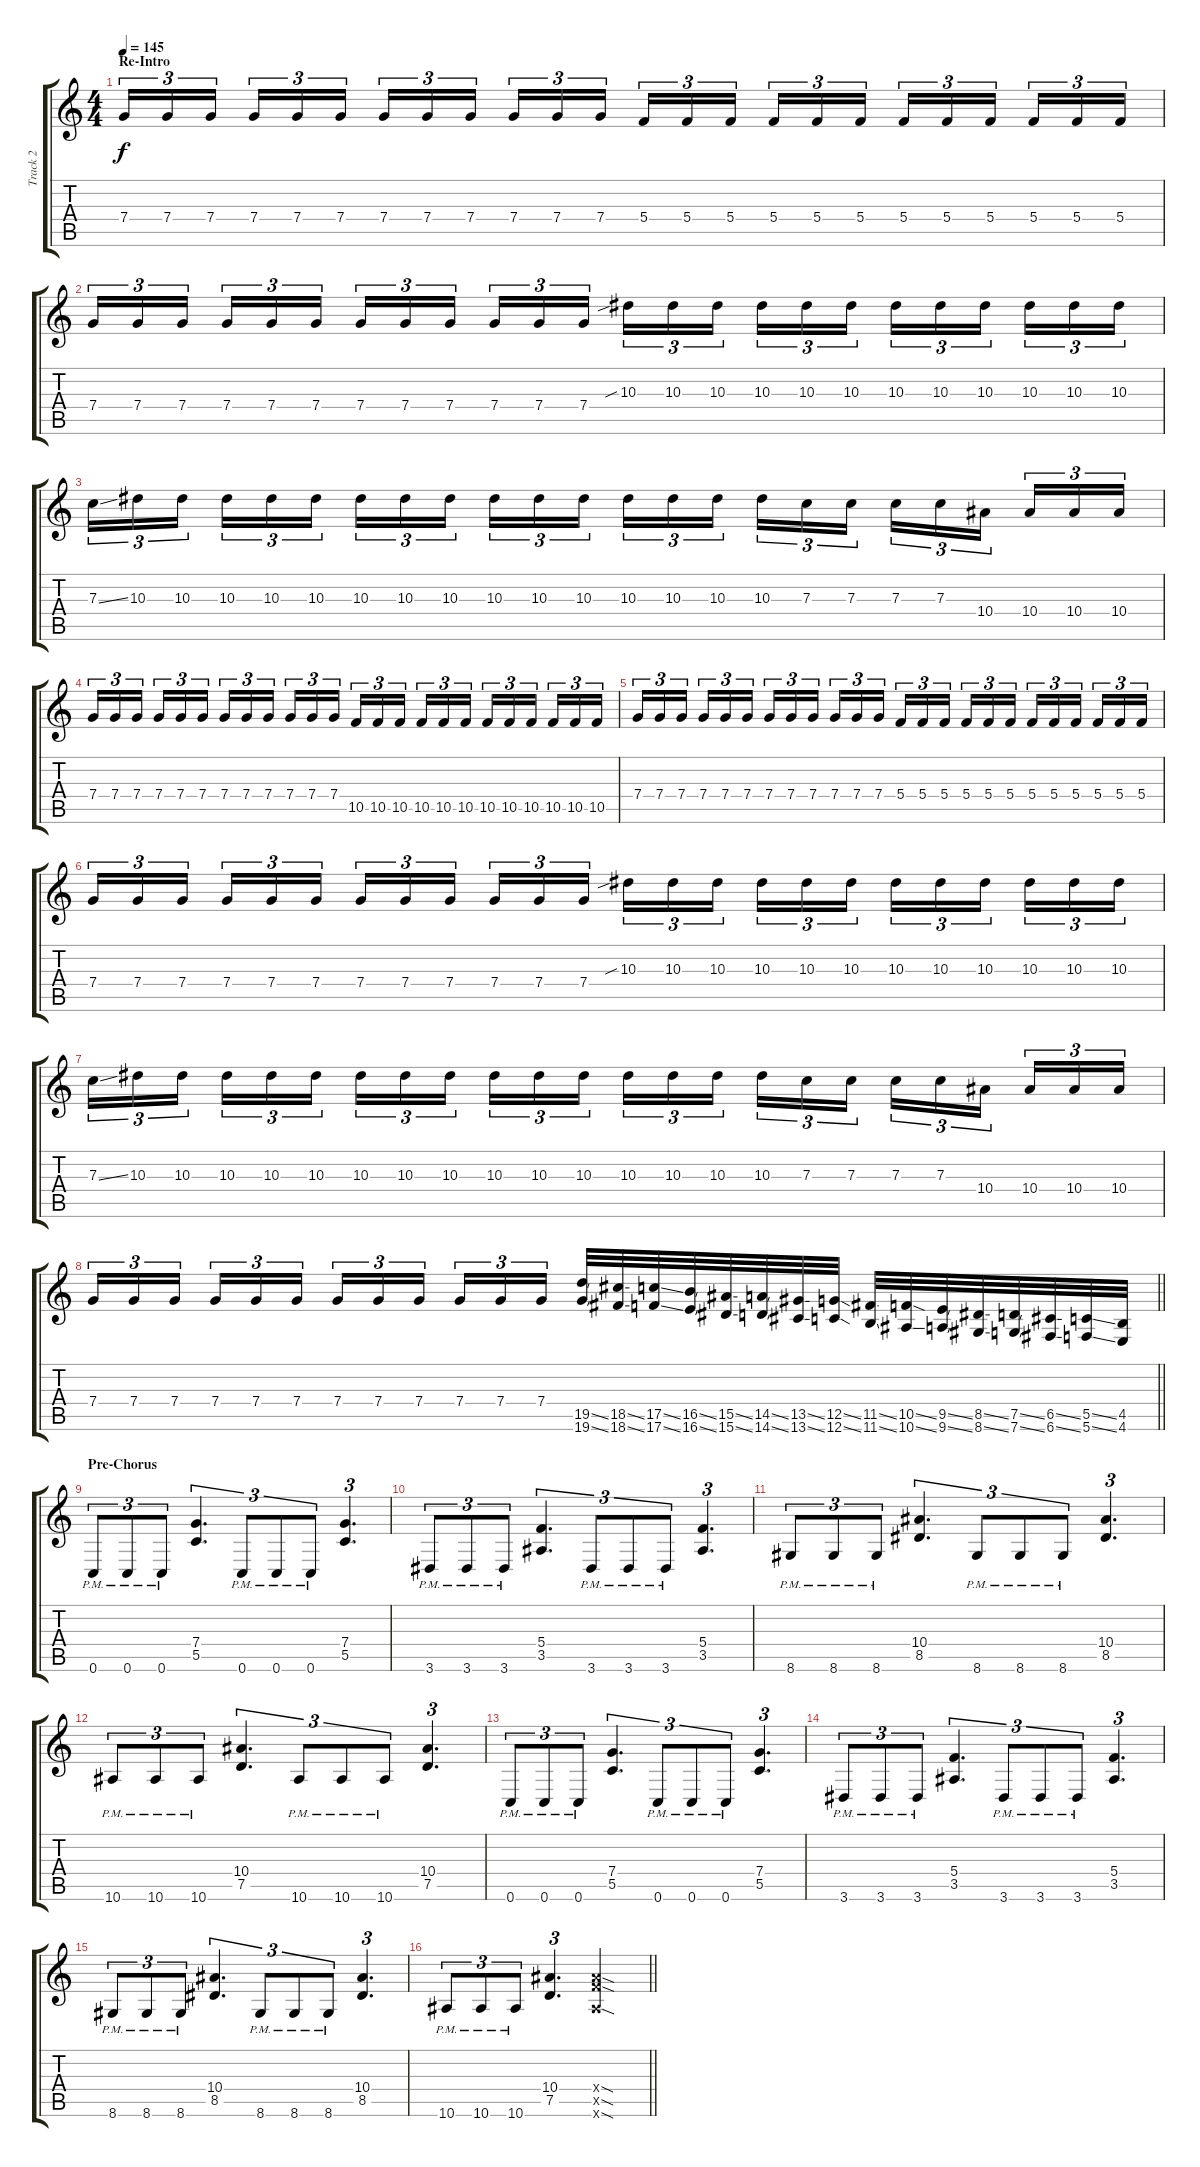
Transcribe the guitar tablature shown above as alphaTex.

\track ("Track 2" "Track 2") {instrument distortionguitar}
\staff {score tabs}
\tuning (D4 A3 F3 C3 G2 C2) {hide}
\ts (4 4)
\section ("" "Re-Intro")
\tempo 145
\clef g2
\ks c
7.4.16{tu (3 2) dy f} 7.4.16{tu (3 2)} 7.4.16{tu (3 2) beam splitsecondary} 7.4.16{tu (3 2)} 7.4.16{tu (3 2)} 7.4.16{tu (3 2)} 7.4.16{tu (3 2)} 7.4.16{tu (3 2)} 7.4.16{tu (3 2) beam splitsecondary} 7.4.16{tu (3 2)} 7.4.16{tu (3 2)} 7.4.16{tu (3 2)} 5.4.16{tu (3 2)} 5.4.16{tu (3 2)} 5.4.16{tu (3 2) beam splitsecondary} 5.4.16{tu (3 2)} 5.4.16{tu (3 2)} 5.4.16{tu (3 2)} 5.4.16{tu (3 2)} 5.4.16{tu (3 2)} 5.4.16{tu (3 2) beam splitsecondary} 5.4.16{tu (3 2)} 5.4.16{tu (3 2)} 5.4.16{tu (3 2)} |
7.4.16{tu (3 2)} 7.4.16{tu (3 2)} 7.4.16{tu (3 2) beam splitsecondary} 7.4.16{tu (3 2)} 7.4.16{tu (3 2)} 7.4.16{tu (3 2)} 7.4.16{tu (3 2)} 7.4.16{tu (3 2)} 7.4.16{tu (3 2) beam splitsecondary} 7.4.16{tu (3 2)} 7.4.16{tu (3 2)} 7.4.16{tu (3 2)} 10.3{sib}.16{tu (3 2)} 10.3.16{tu (3 2)} 10.3.16{tu (3 2) beam splitsecondary} 10.3.16{tu (3 2)} 10.3.16{tu (3 2)} 10.3.16{tu (3 2)} 10.3.16{tu (3 2)} 10.3.16{tu (3 2)} 10.3.16{tu (3 2) beam splitsecondary} 10.3.16{tu (3 2)} 10.3.16{tu (3 2)} 10.3.16{tu (3 2)} |
7.3{ss}.16{tu (3 2)} 10.3.16{tu (3 2)} 10.3.16{tu (3 2) beam splitsecondary} 10.3.16{tu (3 2)} 10.3.16{tu (3 2)} 10.3.16{tu (3 2)} 10.3.16{tu (3 2)} 10.3.16{tu (3 2)} 10.3.16{tu (3 2) beam splitsecondary} 10.3.16{tu (3 2)} 10.3.16{tu (3 2)} 10.3.16{tu (3 2)} 10.3.16{tu (3 2)} 10.3.16{tu (3 2)} 10.3.16{tu (3 2) beam splitsecondary} 10.3.16{tu (3 2)} 7.3.16{tu (3 2)} 7.3.16{tu (3 2)} 7.3.16{tu (3 2)} 7.3.16{tu (3 2)} 10.4.16{tu (3 2) beam splitsecondary} 10.4.16{tu (3 2)} 10.4.16{tu (3 2)} 10.4.16{tu (3 2)} |
7.4.16{tu (3 2)} 7.4.16{tu (3 2)} 7.4.16{tu (3 2) beam splitsecondary} 7.4.16{tu (3 2)} 7.4.16{tu (3 2)} 7.4.16{tu (3 2)} 7.4.16{tu (3 2)} 7.4.16{tu (3 2)} 7.4.16{tu (3 2) beam splitsecondary} 7.4.16{tu (3 2)} 7.4.16{tu (3 2)} 7.4.16{tu (3 2)} 10.5.16{tu (3 2)} 10.5.16{tu (3 2)} 10.5.16{tu (3 2) beam splitsecondary} 10.5.16{tu (3 2)} 10.5.16{tu (3 2)} 10.5.16{tu (3 2)} 10.5.16{tu (3 2)} 10.5.16{tu (3 2)} 10.5.16{tu (3 2) beam splitsecondary} 10.5.16{tu (3 2)} 10.5.16{tu (3 2)} 10.5.16{tu (3 2)} |
7.4.16{tu (3 2)} 7.4.16{tu (3 2)} 7.4.16{tu (3 2) beam splitsecondary} 7.4.16{tu (3 2)} 7.4.16{tu (3 2)} 7.4.16{tu (3 2)} 7.4.16{tu (3 2)} 7.4.16{tu (3 2)} 7.4.16{tu (3 2) beam splitsecondary} 7.4.16{tu (3 2)} 7.4.16{tu (3 2)} 7.4.16{tu (3 2)} 5.4.16{tu (3 2)} 5.4.16{tu (3 2)} 5.4.16{tu (3 2) beam splitsecondary} 5.4.16{tu (3 2)} 5.4.16{tu (3 2)} 5.4.16{tu (3 2)} 5.4.16{tu (3 2)} 5.4.16{tu (3 2)} 5.4.16{tu (3 2) beam splitsecondary} 5.4.16{tu (3 2)} 5.4.16{tu (3 2)} 5.4.16{tu (3 2)} |
7.4.16{tu (3 2)} 7.4.16{tu (3 2)} 7.4.16{tu (3 2) beam splitsecondary} 7.4.16{tu (3 2)} 7.4.16{tu (3 2)} 7.4.16{tu (3 2)} 7.4.16{tu (3 2)} 7.4.16{tu (3 2)} 7.4.16{tu (3 2) beam splitsecondary} 7.4.16{tu (3 2)} 7.4.16{tu (3 2)} 7.4.16{tu (3 2)} 10.3{sib}.16{tu (3 2)} 10.3.16{tu (3 2)} 10.3.16{tu (3 2) beam splitsecondary} 10.3.16{tu (3 2)} 10.3.16{tu (3 2)} 10.3.16{tu (3 2)} 10.3.16{tu (3 2)} 10.3.16{tu (3 2)} 10.3.16{tu (3 2) beam splitsecondary} 10.3.16{tu (3 2)} 10.3.16{tu (3 2)} 10.3.16{tu (3 2)} |
7.3{ss}.16{tu (3 2)} 10.3.16{tu (3 2)} 10.3.16{tu (3 2) beam splitsecondary} 10.3.16{tu (3 2)} 10.3.16{tu (3 2)} 10.3.16{tu (3 2)} 10.3.16{tu (3 2)} 10.3.16{tu (3 2)} 10.3.16{tu (3 2) beam splitsecondary} 10.3.16{tu (3 2)} 10.3.16{tu (3 2)} 10.3.16{tu (3 2)} 10.3.16{tu (3 2)} 10.3.16{tu (3 2)} 10.3.16{tu (3 2) beam splitsecondary} 10.3.16{tu (3 2)} 7.3.16{tu (3 2)} 7.3.16{tu (3 2)} 7.3.16{tu (3 2)} 7.3.16{tu (3 2)} 10.4.16{tu (3 2) beam splitsecondary} 10.4.16{tu (3 2)} 10.4.16{tu (3 2)} 10.4.16{tu (3 2)} |
\barLineRight lightlight
7.4.16{tu (3 2)} 7.4.16{tu (3 2)} 7.4.16{tu (3 2) beam splitsecondary} 7.4.16{tu (3 2)} 7.4.16{tu (3 2)} 7.4.16{tu (3 2)} 7.4.16{tu (3 2)} 7.4.16{tu (3 2)} 7.4.16{tu (3 2) beam splitsecondary} 7.4.16{tu (3 2)} 7.4.16{tu (3 2)} 7.4.16{tu (3 2)} (19.5{ss} 19.6{ss}).32{instrument guitarfretnoise} (18.5{ss} 18.6{ss}).32 (17.5{ss} 17.6{ss}).32 (16.5{ss} 16.6{ss}).32 (15.5{ss} 15.6{ss}).32 (14.5{ss} 14.6{ss}).32 (13.5{ss} 13.6{ss}).32 (12.5{ss} 12.6{ss}).32 (11.5{ss} 11.6{ss}).32 (10.5{ss} 10.6{ss}).32 (9.5{ss} 9.6{ss}).32 (8.5{ss} 8.6{ss}).32 (7.5{ss} 7.6{ss}).32 (6.5{ss} 6.6{ss}).32 (5.5{ss} 5.6{ss}).32 (4.5 4.6).32 |
\section ("" "Pre-Chorus")
0.6{pm}.8{tu (3 2) instrument distortionguitar} 0.6{pm}.8{tu (3 2)} 0.6{pm}.8{tu (3 2)} (7.4 5.5).4{d tu (3 2)} 0.6{pm}.8{tu (3 2)} 0.6{pm}.8{tu (3 2)} 0.6{pm}.8{tu (3 2)} (7.4 5.5).4{d tu (3 2)} |
3.6{pm}.8{tu (3 2)} 3.6{pm}.8{tu (3 2)} 3.6{pm}.8{tu (3 2)} (5.4 3.5).4{d tu (3 2)} 3.6{pm}.8{tu (3 2)} 3.6{pm}.8{tu (3 2)} 3.6{pm}.8{tu (3 2)} (5.4 3.5).4{d tu (3 2)} |
8.6{pm}.8{tu (3 2)} 8.6{pm}.8{tu (3 2)} 8.6{pm}.8{tu (3 2)} (10.4 8.5).4{d tu (3 2)} 8.6{pm}.8{tu (3 2)} 8.6{pm}.8{tu (3 2)} 8.6{pm}.8{tu (3 2)} (10.4 8.5).4{d tu (3 2)} |
10.6{pm}.8{tu (3 2)} 10.6{pm}.8{tu (3 2)} 10.6{pm}.8{tu (3 2)} (10.4 7.5).4{d tu (3 2)} 10.6{pm}.8{tu (3 2)} 10.6{pm}.8{tu (3 2)} 10.6{pm}.8{tu (3 2)} (10.4 7.5).4{d tu (3 2)} |
0.6{pm}.8{tu (3 2)} 0.6{pm}.8{tu (3 2)} 0.6{pm}.8{tu (3 2)} (7.4 5.5).4{d tu (3 2)} 0.6{pm}.8{tu (3 2)} 0.6{pm}.8{tu (3 2)} 0.6{pm}.8{tu (3 2)} (7.4 5.5).4{d tu (3 2)} |
3.6{pm}.8{tu (3 2)} 3.6{pm}.8{tu (3 2)} 3.6{pm}.8{tu (3 2)} (5.4 3.5).4{d tu (3 2)} 3.6{pm}.8{tu (3 2)} 3.6{pm}.8{tu (3 2)} 3.6{pm}.8{tu (3 2)} (5.4 3.5).4{d tu (3 2)} |
8.6{pm}.8{tu (3 2)} 8.6{pm}.8{tu (3 2)} 8.6{pm}.8{tu (3 2)} (10.4 8.5).4{d tu (3 2)} 8.6{pm}.8{tu (3 2)} 8.6{pm}.8{tu (3 2)} 8.6{pm}.8{tu (3 2)} (10.4 8.5).4{d tu (3 2)} |
\barLineRight lightlight
10.6{pm}.8{tu (3 2)} 10.6{pm}.8{tu (3 2)} 10.6{pm}.8{tu (3 2)} (10.4 7.5).4{d tu (3 2)} (10.4{sod x} 10.5{sod x} 10.6{sod x}).2
